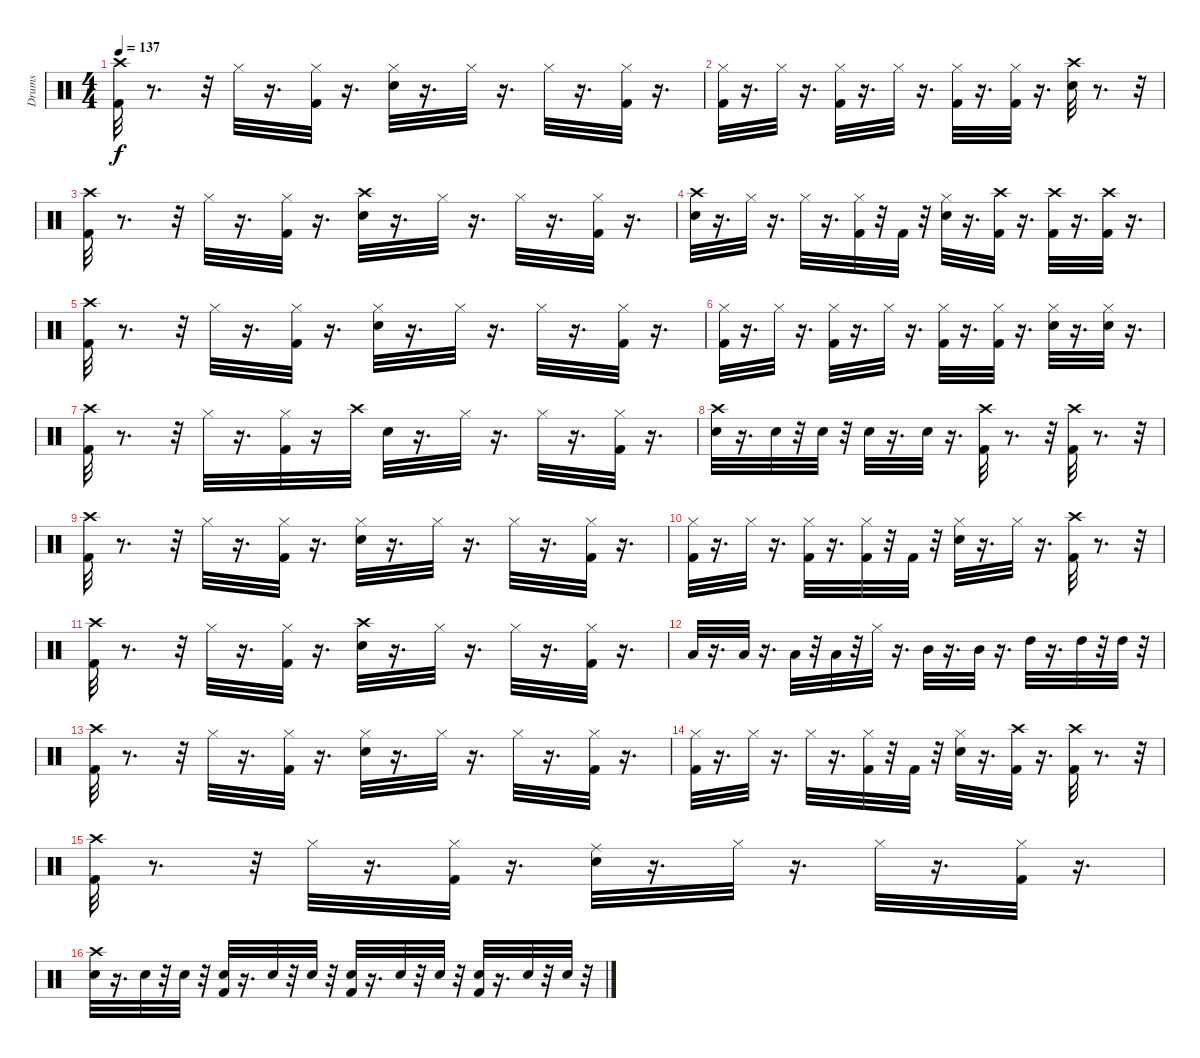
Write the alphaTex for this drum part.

\track ("Drums" "Drums") {instrument percussion}
\staff {score}
\articulation defaults
\ts (4 4)
\tempo 137
\clef neutral
\ks c
("Kick (hit) 2" "Crash high (hit)").32{dy f} r.8{d} r.32 "Hi-Hat (closed)".32 r.16{d} ("Hi-Hat (closed)" "Kick (hit) 2").32 r.16{d} ("Snare (hit) 2" "Hi-Hat (closed)").32 r.16{d} "Hi-Hat (closed)".32 r.16{d} "Hi-Hat (closed)".32 r.16{d} ("Hi-Hat (closed)" "Kick (hit) 2").32 r.16{d} |
("Kick (hit) 2" "Hi-Hat (closed)").32 r.16{d} "Hi-Hat (closed)".32 r.16{d} ("Kick (hit) 2" "Hi-Hat (closed)").32 r.16{d} "Hi-Hat (closed)".32 r.16{d} ("Kick (hit) 2" "Hi-Hat (closed)").32 r.16{d} ("Kick (hit) 2" "Hi-Hat (closed)").32 r.16{d} ("Crash high (hit)" "Snare (hit) 2").32 r.8{d} r.32 |
("Kick (hit) 2" "Crash high (hit)").32 r.8{d} r.32 "Hi-Hat (closed)".32 r.16{d} ("Hi-Hat (closed)" "Kick (hit) 2").32 r.16{d} ("Crash high (hit)" "Snare (hit) 2").32 r.16{d} "Hi-Hat (closed)".32 r.16{d} "Hi-Hat (closed)".32 r.16{d} ("Hi-Hat (closed)" "Kick (hit) 2").32 r.16{d} |
("Snare (hit) 2" "Crash high (hit)").32 r.16{d} "Hi-Hat (closed)".32 r.16{d} "Hi-Hat (closed)".32 r.16{d} ("Kick (hit) 2" "Hi-Hat (closed)").32 r.32 "Kick (hit) 2".32 r.32 ("Hi-Hat (closed)" "Snare (hit) 2").32 r.16{d} ("Crash high (hit)" "Kick (hit) 2").32 r.16{d} ("Crash high (hit)" "Kick (hit) 2").32 r.16{d} ("Crash high (hit)" "Kick (hit) 2").32 r.16{d} |
("Kick (hit) 2" "Crash high (hit)").32 r.8{d} r.32 "Hi-Hat (closed)".32 r.16{d} ("Hi-Hat (closed)" "Kick (hit) 2").32 r.16{d} ("Snare (hit) 2" "Hi-Hat (closed)").32 r.16{d} "Hi-Hat (closed)".32 r.16{d} "Hi-Hat (closed)".32 r.16{d} ("Hi-Hat (closed)" "Kick (hit) 2").32 r.16{d} |
("Kick (hit) 2" "Hi-Hat (closed)").32 r.16{d} "Hi-Hat (closed)".32 r.16{d} ("Kick (hit) 2" "Hi-Hat (closed)").32 r.16{d} "Hi-Hat (closed)".32 r.16{d} ("Hi-Hat (closed)" "Kick (hit) 2").32 r.16{d} ("Hi-Hat (closed)" "Kick (hit) 2").32 r.16{d} ("Snare (hit) 2" "Hi-Hat (closed)").32 r.16{d} ("Snare (hit) 2" "Hi-Hat (closed)").32 r.16{d} |
("Kick (hit) 2" "Crash high (hit)").32 r.8{d} r.32 "Hi-Hat (closed)".32 r.16{d} ("Hi-Hat (closed)" "Kick (hit) 2").32 r.16 "Crash high (hit)".32 "Snare (hit) 2".32 r.16{d} "Hi-Hat (closed)".32 r.16{d} "Hi-Hat (closed)".32 r.16{d} ("Kick (hit) 2" "Hi-Hat (closed)").32 r.16{d} |
("Snare (hit) 2" "Crash high (hit)").32 r.16{d} "Snare (hit) 2".32 r.32 "Snare (hit) 2".32 r.32 "Snare (hit) 2".32 r.16{d} "Snare (hit) 2".32 r.16{d} ("Crash high (hit)" "Kick (hit) 2").32 r.8{d} r.32 ("Crash high (hit)" "Kick (hit) 2").32 r.8{d} r.32 |
("Kick (hit) 2" "Crash high (hit)").32 r.8{d} r.32 "Hi-Hat (closed)".32 r.16{d} ("Kick (hit) 2" "Hi-Hat (closed)").32 r.16{d} ("Hi-Hat (closed)" "Snare (hit) 2").32 r.16{d} "Hi-Hat (closed)".32 r.16{d} "Hi-Hat (closed)".32 r.16{d} ("Kick (hit) 2" "Hi-Hat (closed)").32 r.16{d} |
("Hi-Hat (closed)" "Kick (hit) 2").32 r.16{d} "Hi-Hat (closed)".32 r.16{d} ("Hi-Hat (closed)" "Kick (hit) 2").32 r.16{d} ("Hi-Hat (closed)" "Kick (hit) 2").32 r.32 "Kick (hit) 2".32 r.32 ("Hi-Hat (closed)" "Snare (hit) 2").32 r.16{d} "Hi-Hat (closed)".32 r.16{d} ("Crash high (hit)" "Kick (hit) 2").32 r.8{d} r.32 |
("Kick (hit) 2" "Crash high (hit)").32 r.8{d} r.32 "Hi-Hat (closed)".32 r.16{d} ("Hi-Hat (closed)" "Kick (hit) 2").32 r.16{d} ("Crash high (hit)" "Snare (hit) 2").32 r.16{d} "Hi-Hat (closed)".32 r.16{d} "Hi-Hat (closed)".32 r.16{d} ("Kick (hit) 2" "Hi-Hat (closed)").32 r.16{d} |
"Low Tom (hit)".32 r.16{d} "Low Tom (hit)".32 r.16{d} "Low Tom (hit)".32 r.32 "Low Tom (hit)".32 r.32 "Hi-Hat (closed)".32 r.16{d} "Mid Tom (hit)".32 r.16{d} "Mid Tom (hit)".32 r.16{d} "High Tom (hit)".32 r.16{d} "High Tom (hit)".32 r.32 "High Tom (hit)".32 r.32 |
("Kick (hit) 2" "Crash high (hit)").32 r.8{d} r.32 "Hi-Hat (closed)".32 r.16{d} ("Hi-Hat (closed)" "Kick (hit) 2").32 r.16{d} ("Snare (hit) 2" "Hi-Hat (closed)").32 r.16{d} "Hi-Hat (closed)".32 r.16{d} "Hi-Hat (closed)".32 r.16{d} ("Hi-Hat (closed)" "Kick (hit) 2").32 r.16{d} |
("Kick (hit) 2" "Hi-Hat (closed)").32 r.16{d} "Hi-Hat (closed)".32 r.16{d} "Hi-Hat (closed)".32 r.16{d} ("Kick (hit) 2" "Hi-Hat (closed)").32 r.32 "Kick (hit) 2".32 r.32 ("Snare (hit) 2" "Hi-Hat (closed)").32 r.16{d} ("Crash high (hit)" "Kick (hit) 2").32 r.16{d} ("Crash high (hit)" "Kick (hit) 2").32 r.8{d} r.32 |
("Kick (hit) 2" "Crash high (hit)").32 r.8{d} r.32 "Hi-Hat (closed)".32 r.16{d} ("Hi-Hat (closed)" "Kick (hit) 2").32 r.16{d} ("Snare (hit) 2" "Ride (middle)").32 r.16{d} "Hi-Hat (closed)".32 r.16{d} "Hi-Hat (closed)".32 r.16{d} ("Kick (hit) 2" "Hi-Hat (closed)").32 r.16{d} |
("Crash high (hit)" "Snare (hit) 2").32 r.16{d} "Snare (hit) 2".32 r.32 "Snare (hit) 2".32 r.32 ("Kick (hit) 2" "Snare (hit) 2").32 r.16{d} "Snare (hit) 2".32 r.32 "Snare (hit) 2".32 r.32 ("Kick (hit) 2" "Snare (hit) 2").32 r.16{d} "Snare (hit) 2".32 r.32 "Snare (hit) 2".32 r.32 ("Kick (hit) 2" "Snare (hit) 2").32 r.16{d} "Snare (hit) 2".32 r.32 "Snare (hit) 2".32 r.32
